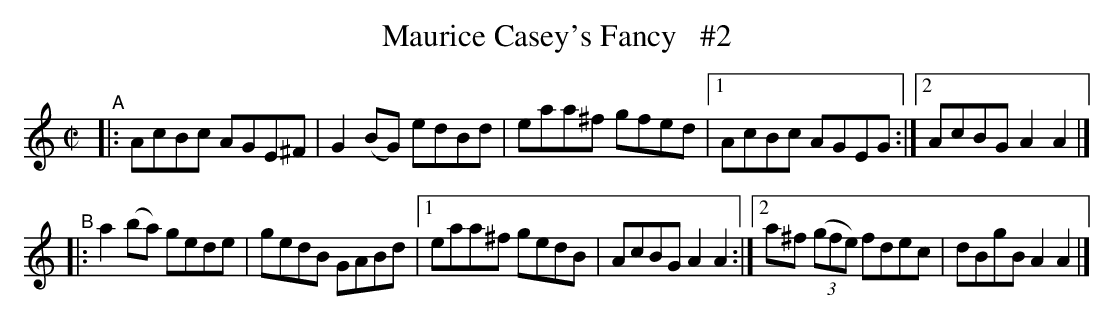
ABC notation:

X:1
T: Maurice Casey's Fancy   #2
M: C|
L: 1/8
K: Am
"^A"|: AcBc AGE^F | G2(BG) edBd | eaa^f gfed |[1 AcBc AGEG :|[2 AcBG A2A2 |]
"^B"|: a2(ba) gede | gedB GABd |[1 eaa^f gedB | AcBG A2A2 :|[2 a^f (3(gfe) fdec | dBgB  A2A2 |]
